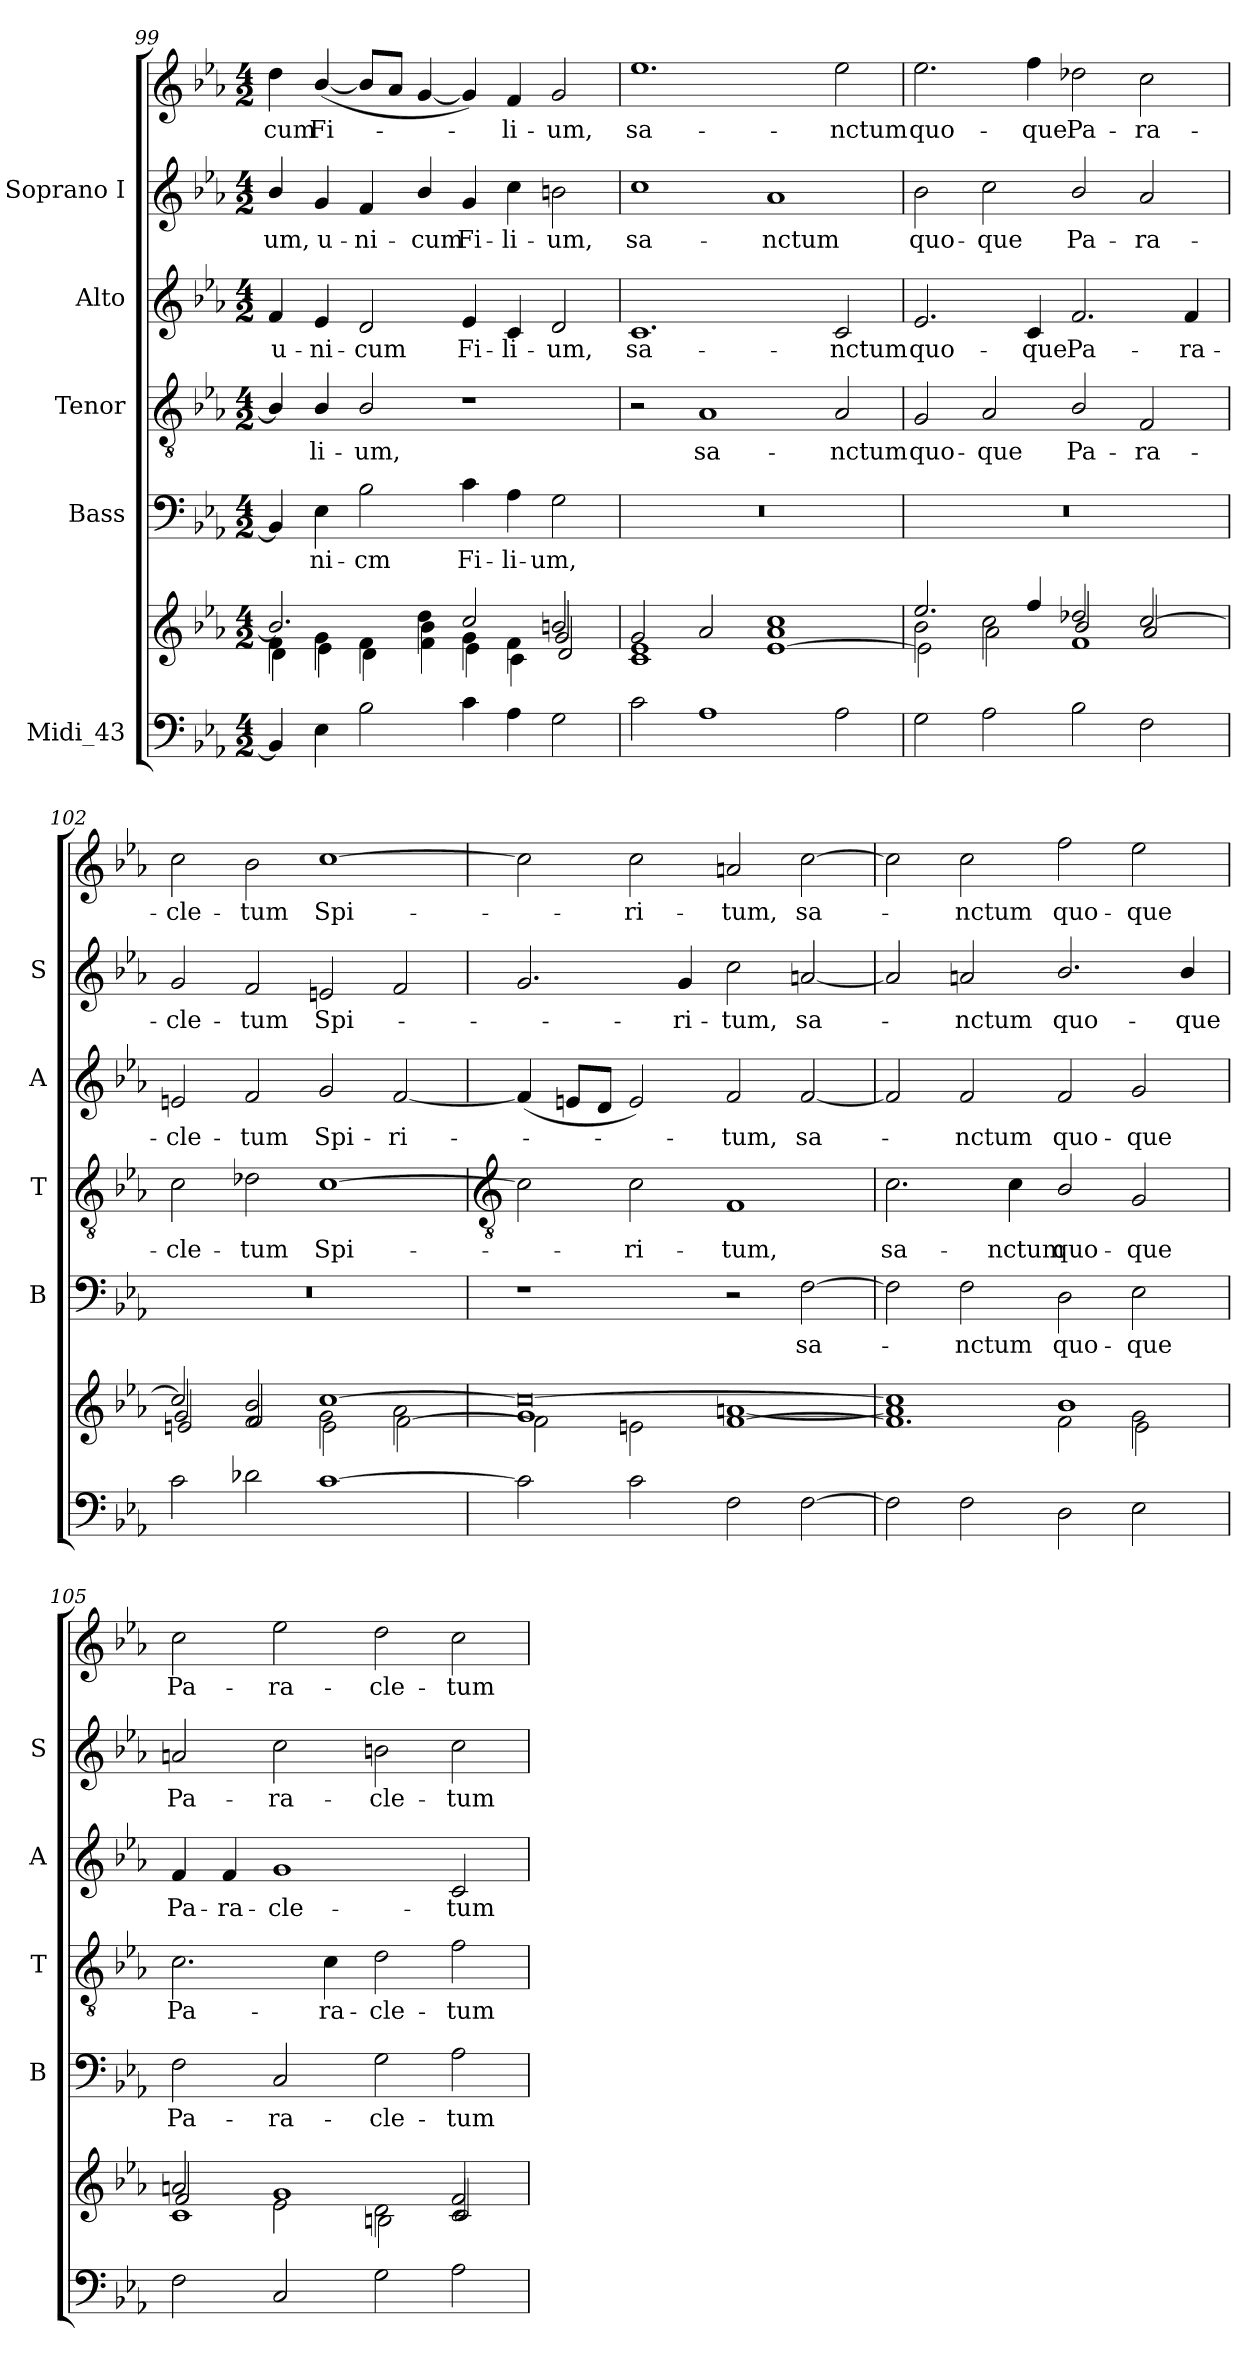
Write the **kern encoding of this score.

**kern	**kern	**kern	**text	**kern	**text	**kern	**text	**kern	**text	**kern	**text
*part5	*part5	*part4	*part4	*part3	*part3	*part2	*part2	*part1	*part1	*part1	*part1
*staff7	*staff6	*staff5	*staff5	*staff4	*staff4	*staff3	*staff3	*staff2	*staff2	*staff1	*staff1
*I"Midi_43	*	*I"Bass	*	*I"Tenor	*	*I"Alto	*	*I"Soprano I	*	*	*
*	*	*I'B	*	*I'T	*	*I'A	*	*I'S	*	*	*
*clefF4	*clefG2	*clefF4	*	*clefGv2	*	*clefG2	*	*clefG2	*	*clefG2	*
*k[b-e-a-]	*k[b-e-a-]	*k[b-e-a-]	*	*k[b-e-a-]	*	*k[b-e-a-]	*	*k[b-e-a-]	*	*k[b-e-a-]	*
*E-:	*E-:	*E-:	*	*E-:	*	*E-:	*	*E-:	*	*E-:	*
*M4/2	*M4/2	*M4/2	*	*M4/2	*	*M4/2	*	*M4/2	*	*M4/2	*
=99	=99	=99	=99	=99	=99	=99	=99	=99	=99	=99	=99
*	*^	*	*	*	*	*	*	*	*	*	*
*	*	*^	*	*	*	*	*	*	*	*	*	*
!	!	!	!	!	!	!	!	!	!LO:LY:b	!	!LO:LY:b	!	!LO:LY:b
4BB-]	2.b-/]	4f\	4d\	4BB-]	.	4B-/]	.	4f	u-	4b-/	um,	4dd	-cum
!	!	!	!	!	!LO:LY:b	!	!LO:LY:b	!	!LO:LY:b	!	!LO:LY:b	!	!LO:LY:b
4E-	.	4g\	4e-\	4E-	ni-	4B-/	li-	4e-	-ni-	4g	u-	(<[4b-/	Fi-
!	!	!	!	!	!LO:LY:b	!	!LO:LY:b	!	!LO:LY:b	!	!LO:LY:b	!	!
2B-	.	4f\	4d\	2B-	-cm	2B-/	-um,	2d	-cum	4f	-ni-	8b-/L]	.
.	.	.	.	.	.	.	.	.	.	.	.	8a-/J	.
!	!	!	!	!	!	!	!	!	!	!	!LO:LY:b	!	!
.	4dd\	4b-\	4f\	.	.	.	.	.	.	4b-/	-cum	[4g	.
!	!	!	!	!	!LO:LY:b	!	!	!	!LO:LY:b	!	!LO:LY:b	!	!
4c	2cc/	4g\	4e-\	4c	Fi-	1r	.	4e-	Fi-	4g	Fi-	4g])	.
!	!	!	!	!	!LO:LY:b	!	!	!	!LO:LY:b	!	!LO:LY:b	!	!LO:LY:b
4A-	.	4f\	4c\	4A-	-li-	.	.	4c	-li-	4cc	-li-	4f	li-
!	!	!	!	!	!LO:LY:b	!	!	!	!LO:LY:b	!	!LO:LY:b	!	!LO:LY:b
2G	2bn/	2g/	2d/	2G	-um,	.	.	2d	-um,	2bn	-um,	2g	-um,
=100	=100	=100	=100	=100	=100	=100	=100	=100	=100	=100	=100	=100	=100
!	!	!	!	!	!	!	!	!	!LO:LY:b	!	!LO:LY:b	!	!LO:LY:b
2c	2g/	1e-\	1c\	0r	.	2r	.	1.c	sa-	1cc	sa-	1.ee-	sa-
!	!	!	!	!	!	!	!LO:LY:b	!	!	!	!	!	!
1A-	2a-/	.	.	.	.	1A-	sa-	.	.	.	.	.	.
!	!	!	!	!	!	!	!	!	!	!	!LO:LY:b	!	!
.	1cc/	1a-\	[1e-\	.	.	.	.	.	.	1a-	-nctum	.	.
!	!	!	!	!	!	!	!LO:LY:b	!	!LO:LY:b	!	!	!	!LO:LY:b
2A-	.	.	.	.	.	2A-/	-nctum	2c	-nctum	.	.	2ee-	-nctum
=101	=101	=101	=101	=101	=101	=101	=101	=101	=101	=101	=101	=101	=101
!	!	!	!	!	!	!	!LO:LY:b	!	!LO:LY:b	!	!LO:LY:b	!	!LO:LY:b
2G	2.ee-/	2b-\	2e-\]	0r	.	2G	quo-	2.e-	quo-	2b-	-quo-	2.ee-	quo-
!	!	!	!	!	!	!	!LO:LY:b	!	!	!	!LO:LY:b	!	!
2A-	.	2cc\	2a-\	.	.	2A-	-que	.	.	2cc	-que	.	.
!	!	!	!	!	!	!	!	!	!LO:LY:b	!	!	!	!LO:LY:b
.	4ff/	.	.	.	.	.	.	4c	-que	.	.	4ff	-que
!	!	!	!	!	!	!	!LO:LY:b	!	!LO:LY:b	!	!LO:LY:b	!	!LO:LY:b
2B-	2dd-X/	2b-/	1f\	.	.	2B-/	Pa-	2.f	Pa-	2b-/	Pa-	2dd-X	Pa-
!	!	!	!	!	!	!	!LO:LY:b	!	!	!	!LO:LY:b	!	!LO:LY:b
2F	[2cc/	2a-/	.	.	.	2F	-ra-	.	.	2a-/	-ra-	2cc	-ra-
!	!	!	!	!	!	!	!	!	!LO:LY:b	!	!	!	!
.	.	.	.	.	.	.	.	4f	-ra-	.	.	.	.
=102	=102	=102	=102	=102	=102	=102	=102	=102	=102	=102	=102	=102	=102
!	!	!	!	!	!	!	!LO:LY:b	!	!LO:LY:b	!	!LO:LY:b	!	!LO:LY:b
2c	2cc/]	2g/	2en/	0r	.	2c	-cle-	2en	-cle-	2g	cle-	2cc	-cle-
!	!	!	!	!	!	!	!LO:LY:b	!	!LO:LY:b	!	!LO:LY:b	!	!LO:LY:b
2d-X	2b-/	2f/	2f/	.	.	2d-X	-tum	2f	-tum	2f	-tum	2b-	-tum
!	!	!	!	!	!	!	!LO:LY:b	!	!LO:LY:b	!	!LO:LY:b	!	!LO:LY:b
[1c	[1cc/	2g\	2e\	.	.	[1c	Spi-	2g	Spi-	2en	Spi-	[1cc	Spi-
!	!	!	!	!	!	!	!	!	!LO:LY:b	!	!	!	!
.	.	2a-\	[2f\	.	.	.	.	[2f	-ri-	2f	.	.	.
!!LO:LB:g=z
=103	=103	=103	=103	=103	=103	=103	=103	=103	=103	=103	=103	=103	=103
*	*	*	*	*	*	*clefGv2	*	*	*	*	*	*	*
2c]	0cc/_	1g\	2f\]	1r	.	2c]	.	(<4f]	.	2.g	.	2cc]	.
.	.	.	.	.	.	.	.	8enL	.	.	.	.	.
.	.	.	.	.	.	.	.	8dJ	.	.	.	.	.
!	!	!	!	!	!	!	!LO:LY:b	!	!	!	!	!	!LO:LY:b
2c	.	.	2en\	.	.	2c	ri-	2e)	.	.	.	2cc	ri-
!	!	!	!	!	!	!	!	!	!	!	!LO:LY:b	!	!
.	.	.	.	.	.	.	.	.	.	4g	ri-	.	.
!	!	!	!	!	!	!	!LO:LY:b	!	!LO:LY:b	!	!LO:LY:b	!	!LO:LY:b
2F	.	[1an\	[1f\	2r	.	1F	-tum,	2f	tum,	2cc	-tum,	2an	-tum,
!	!	!	!	!	!LO:LY:b	!	!	!	!LO:LY:b	!	!LO:LY:b	!	!LO:LY:b
[2F	.	.	.	[2F	sa-	.	.	[2f	sa-	[2an	sa-	[2cc	sa-
=104	=104	=104	=104	=104	=104	=104	=104	=104	=104	=104	=104	=104	=104
!	!	!	!	!	!	!	!LO:LY:b	!	!	!	!	!	!
2F]	1cc/]	1a\]	1.f\]	2F]	.	2.c	sa-	2f]	.	2a]	.	2cc]	.
!	!	!	!	!	!LO:LY:b	!	!	!	!LO:LY:b	!	!LO:LY:b	!	!LO:LY:b
2F	.	.	.	2F	nctum	.	.	2f	nctum	2a	nctum	2cc	nctum
!	!	!	!	!	!	!	!LO:LY:b	!	!	!	!	!	!
.	.	.	.	.	.	4c	-nctum	.	.	.	.	.	.
!	!	!	!	!	!LO:LY:b	!	!LO:LY:b	!	!LO:LY:b	!	!LO:LY:b	!	!LO:LY:b
2D	1b-/	2f\	.	2D	quo-	2B-/	quo-	2f	quo-	2.b-/	quo-	2ff	quo-
!	!	!	!	!	!LO:LY:b	!	!LO:LY:b	!	!LO:LY:b	!	!	!	!LO:LY:b
2E-	.	2g\	2e-\	2E-	-que	2G	-que	2g	-que	.	.	2ee-	-que
!	!	!	!	!	!	!	!	!	!	!	!LO:LY:b	!	!
.	.	.	.	.	.	.	.	.	.	4b-/	-que	.	.
=105	=105	=105	=105	=105	=105	=105	=105	=105	=105	=105	=105	=105	=105
!	!	!	!	!	!LO:LY:b	!	!LO:LY:b	!	!LO:LY:b	!	!LO:LY:b	!	!LO:LY:b
2F	2an/	2f/	1c\	2F	Pa-	2.c	Pa-	4f	Pa-	2an	Pa-	2cc	Pa-
!	!	!	!	!	!	!	!	!	!LO:LY:b	!	!	!	!
.	.	.	.	.	.	.	.	4f	-ra-	.	.	.	.
!	!	!	!	!	!LO:LY:b	!	!	!	!LO:LY:b	!	!LO:LY:b	!	!LO:LY:b
2C	1g/	2e-\	.	2C	-ra-	.	.	1g	-cle-	2cc	-ra-	2ee-	-ra-
!	!	!	!	!	!	!	!LO:LY:b	!	!	!	!	!	!
.	.	.	.	.	.	4c	-ra-	.	.	.	.	.	.
!	!	!	!	!	!LO:LY:b	!	!LO:LY:b	!	!	!	!LO:LY:b	!	!LO:LY:b
2G	.	2d\	2Bn\	2G	-cle-	2d	-cle-	.	.	2bn	-cle-	2dd	-cle-
!	!	!	!	!	!LO:LY:b	!	!LO:LY:b	!	!LO:LY:b	!	!LO:LY:b	!	!LO:LY:b
2A-	2f/	2c/	2c/	2A-	-tum	2f	-tum	2c	-tum	2cc	-tum	2cc	-tum
*	*v	*v	*v	*	*	*	*	*	*	*	*	*	*
=	=	=	=	=	=	=	=	=	=	=	=
*-	*-	*-	*-	*-	*-	*-	*-	*-	*-	*-	*-
